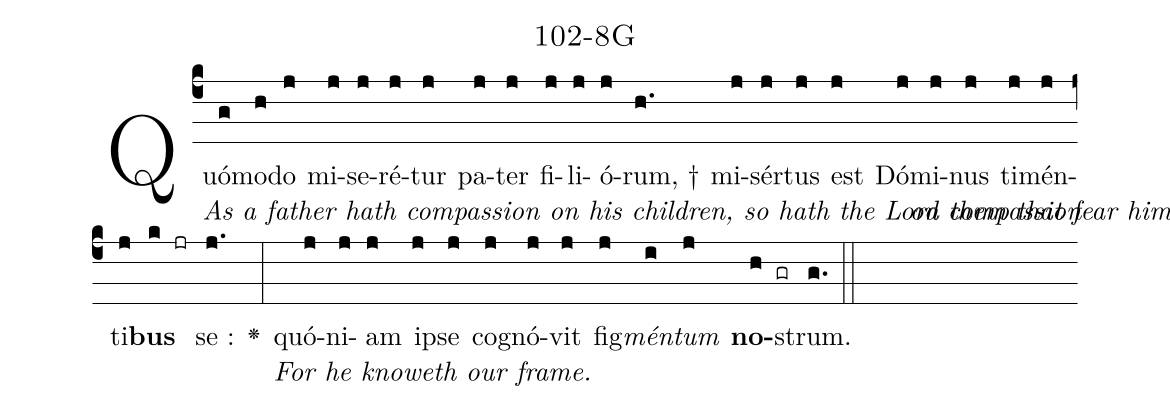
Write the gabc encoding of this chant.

name: 102-8G;
%%
(c4) Quó[As a father hath compassion on his children, so hath the Lord compassion ](g)mo(h)do(j) mi(j)se(j)ré(j)tur(j) pa(j)ter(j) fi(j)li(j)ó(j)rum, †(h.) mi(j)sér(j)tus(j) est(j) Dó(j)mi[on them that fear him:](j)nus(j) ti(j)mén(j)ti(j)<b>bus</b>(k jr) se :(j.) <v>\greheightstar</v>(:)
quó[For he knoweth our frame.](j)ni(j)am(j) i(j)pse(j) co(j)gnó(j)vit(j) fig(j)<i>mén</i>(i)<i>tum</i>(j) <b>no</b>(h gr)strum.(g.) (::)
